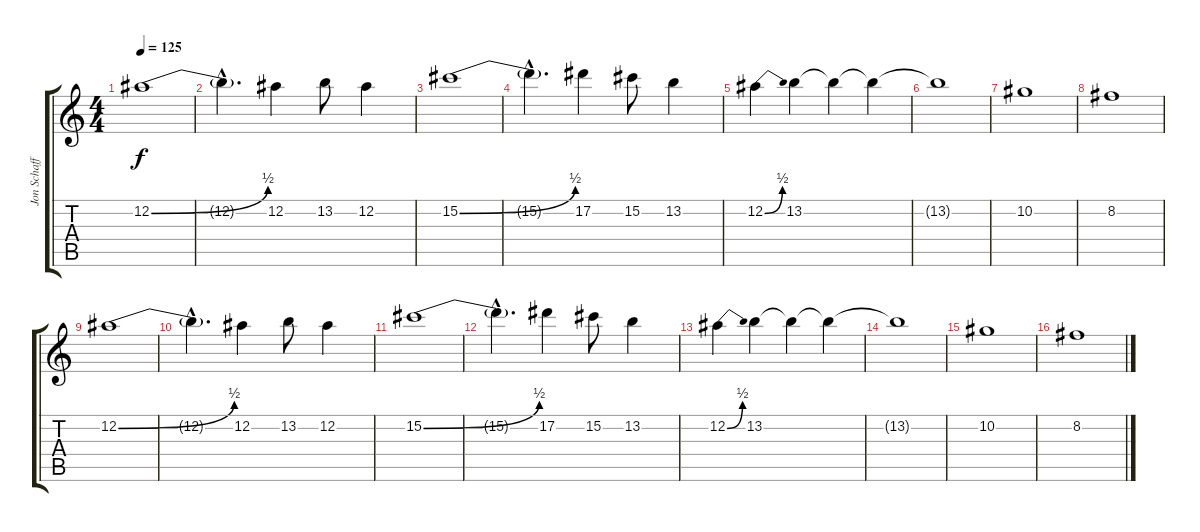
\track ("Jon Schaffer ou Jim Morris Lead" "Jon Schaff") {instrument distortionguitar}
\staff {score tabs}
\tuning (Eb4 Bb3 Gb3 Db3 Ab2 Eb2) {hide}
\ts (4 4)
\tempo 125
\clef g2
\ks c
12.2{be (bend 0 0 60 2)}.1{dy f} |
12.2{hac t}.4{d} 12.2.4 13.2.8 12.2.4 |
15.2{be (bend 0 0 60 2)}.1 |
15.2{hac t}.4{d} 17.2.4 15.2.8 13.2.4 |
12.2{be (bend 0 0 60 2)}.4 13.2.4 13.2{t}.4 13.2{t}.4 |
13.2{t}.1 |
10.2.1 |
8.2.1 |
12.2{be (bend 0 0 60 2)}.1 |
12.2{hac t}.4{d} 12.2.4 13.2.8 12.2.4 |
15.2{be (bend 0 0 60 2)}.1 |
15.2{hac t}.4{d} 17.2.4 15.2.8 13.2.4 |
12.2{be (bend 0 0 60 2)}.4 13.2.4 13.2{t}.4 13.2{t}.4 |
13.2{t}.1 |
10.2.1 |
8.2.1
